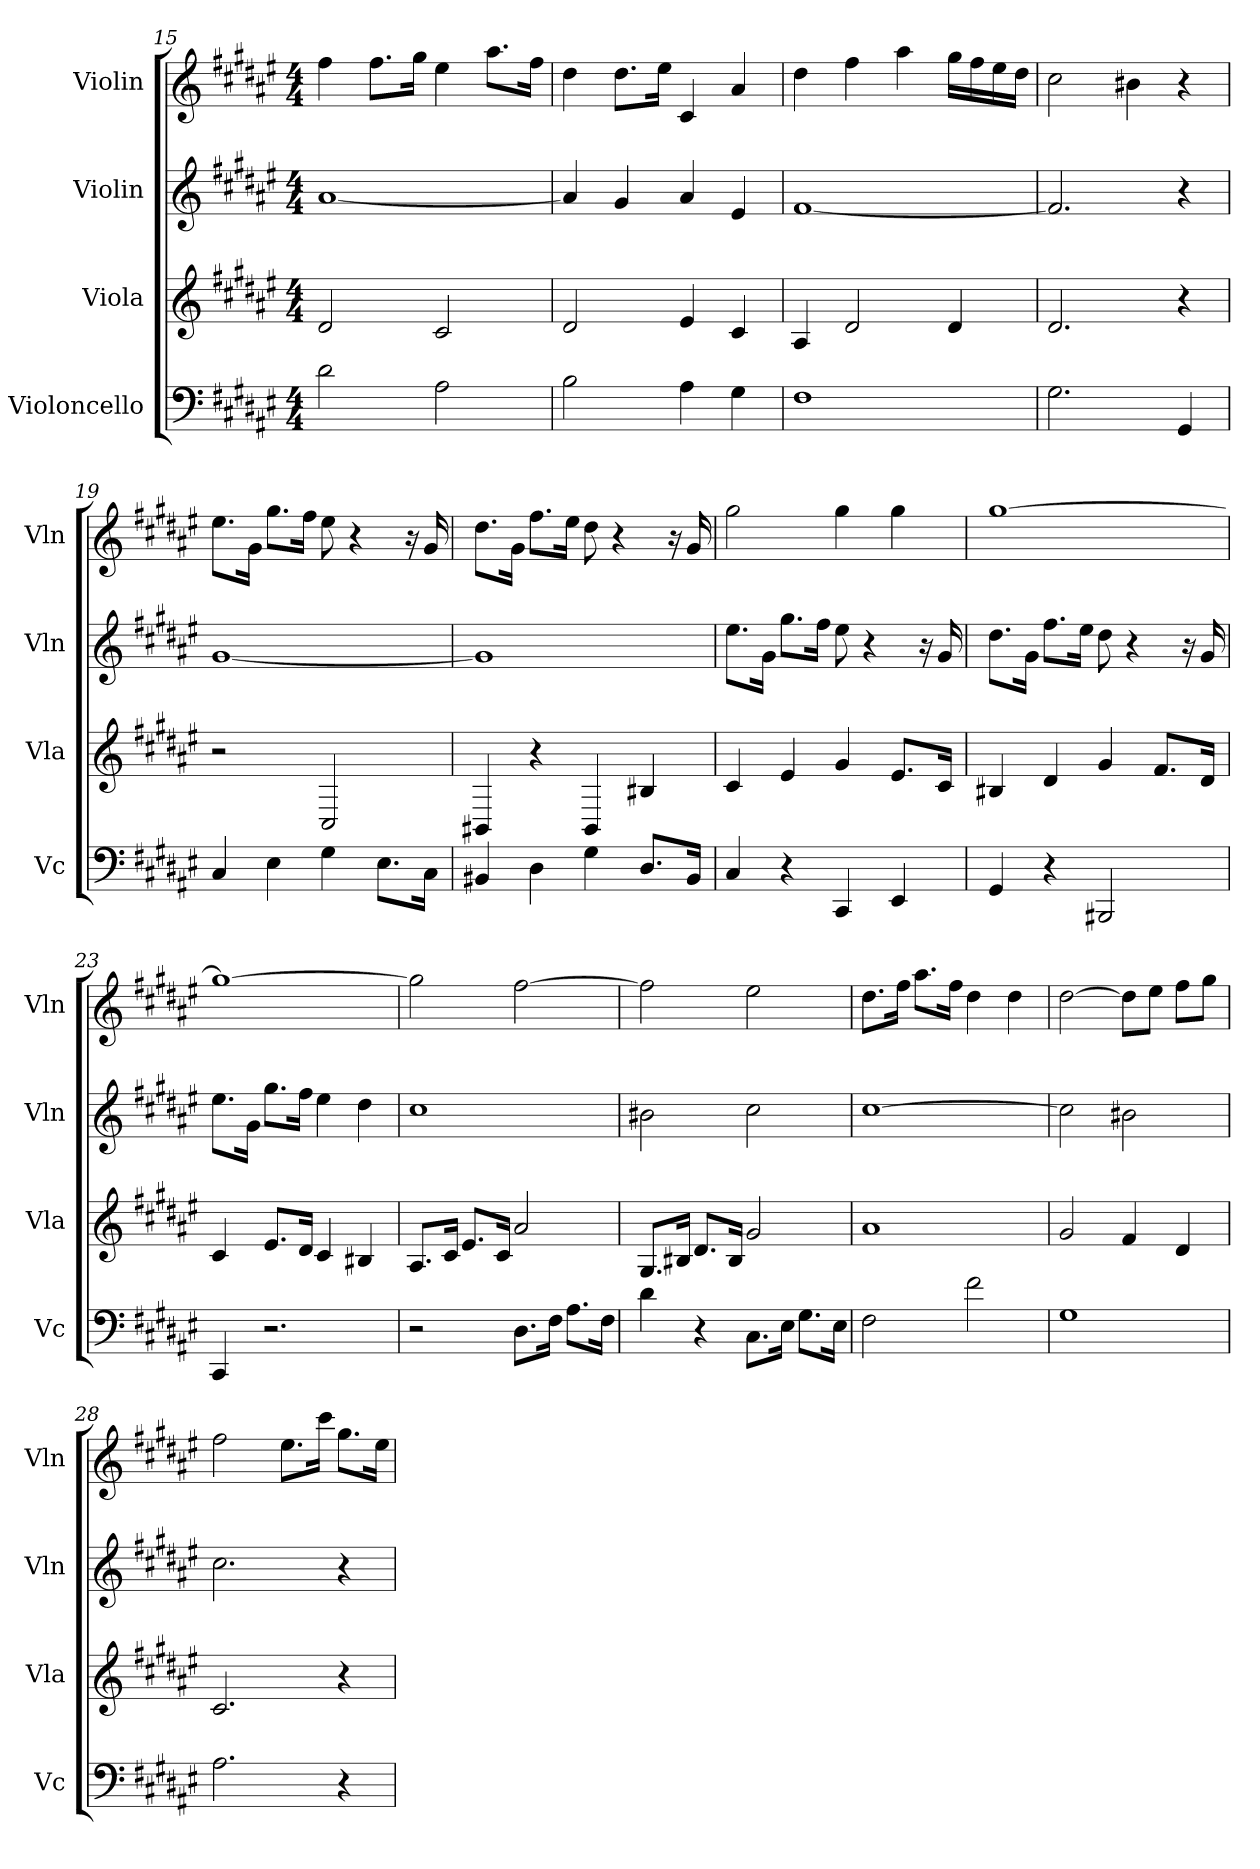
**kern	**kern	**kern	**kern
*part4	*part3	*part2	*part1
*staff4	*staff3	*staff2	*staff1
*I"Violoncello	*I"Viola	*I"Violin	*I"Violin
*I'Vc	*I'Vla	*I'Vln	*I'Vln
*clefF4	*clefG2	*clefG2	*clefG2
*k[f#c#g#d#a#e#]	*k[f#c#g#d#a#e#]	*k[f#c#g#d#a#e#]	*k[f#c#g#d#a#e#]
*M4/4	*M4/4	*M4/4	*M4/4
=15	=15	=15	=15
2d#\	2d#/	[1a#	4ff#\
.	.	.	8.ff#\L
.	.	.	16gg#\Jk
2A#\	2c#/	.	4ee#\
.	.	.	8.aa#\L
.	.	.	16ff#\Jk
!!LO:PB:g=z
=16	=16	=16	=16
2B\	2d#/	4a#/]	4dd#\
.	.	4g#/	8.dd#\L
.	.	.	16ee#\Jk
4A#\	4e#/	4a#/	4c#/
4G#\	4c#/	4e#/	4a#/
=17	=17	=17	=17
1F#	4A#/	[1f#	4dd#\
.	2d#/	.	4ff#\
.	.	.	4aa#\
.	4d#/	.	16gg#\LL
.	.	.	16ff#\
.	.	.	16ee#\
.	.	.	16dd#\JJ
=18	=18	=18	=18
2.G#\	2.d#/	2.f#/]	2cc#\
.	.	.	4b#X\
4GG#/	4r	4r	4r
=19	=19	=19	=19
4C#/	2r	[1g#	8.ee#\L
.	.	.	16g#\Jk
4E#\	.	.	8.gg#\L
.	.	.	16ff#\Jk
4G#\	2C#/	.	8ee#\
.	.	.	4r
8.E#\L	.	.	.
.	.	.	16r
16C#\Jk	.	.	16g#/
=20	=20	=20	=20
4BB#X/	4BB#X/	1g#]	8.dd#\L
.	.	.	16g#\Jk
4D#\	4r	.	8.ff#\L
.	.	.	16ee#\Jk
4G#\	4BB#/	.	8dd#\
.	.	.	4r
8.D#/L	4B#X/	.	.
.	.	.	16r
16BB#/Jk	.	.	16g#/
!!LO:LB:g=z
=21	=21	=21	=21
4C#/	4c#/	8.ee#\L	2gg#\
.	.	16g#\Jk	.
4r	4e#/	8.gg#\L	.
.	.	16ff#\Jk	.
4CC#/	4g#/	8ee#\	4gg#\
.	.	4r	.
4EE#/	8.e#/L	.	4gg#\
.	.	16r	.
.	16c#/Jk	16g#/	.
=22	=22	=22	=22
4GG#/	4B#X/	8.dd#\L	[1gg#
.	.	16g#\Jk	.
4r	4d#/	8.ff#\L	.
.	.	16ee#\Jk	.
2BBB#X/	4g#/	8dd#\	.
.	.	4r	.
.	8.f#/L	.	.
.	.	16r	.
.	16d#/Jk	16g#/	.
=23	=23	=23	=23
4CC#/	4c#/	8.ee#\L	1gg#_
.	.	16g#\Jk	.
2.r	8.e#/L	8.gg#\L	.
.	16d#/Jk	16ff#\Jk	.
.	4c#/	4ee#\	.
.	4B#X/	4dd#\	.
=24	=24	=24	=24
2r	8.A#/L	1cc#	2gg#\]
.	16c#/Jk	.	.
.	8.e#/L	.	.
.	16c#/Jk	.	.
8.D#\L	2a#/	.	[2ff#\
16F#\Jk	.	.	.
8.A#\L	.	.	.
16F#\Jk	.	.	.
!!LO:LB:g=z
=25	=25	=25	=25
4d#\	8.G#/L	2b#X\	2ff#\]
.	16B#X/Jk	.	.
4r	8.d#/L	.	.
.	16B#/Jk	.	.
8.C#\L	2g#/	2cc#\	2ee#\
16E#\Jk	.	.	.
8.G#\L	.	.	.
16E#\Jk	.	.	.
=26	=26	=26	=26
2F#\	1a#	[1cc#	8.dd#\L
.	.	.	16ff#\Jk
.	.	.	8.aa#\L
.	.	.	16ff#\Jk
2f#\	.	.	4dd#\
.	.	.	4dd#\
=27	=27	=27	=27
1G#	2g#/	2cc#\]	[2dd#\
.	4f#/	2b#X\	8dd#\L]
.	.	.	8ee#\J
.	4d#/	.	8ff#\L
.	.	.	8gg#\J
=28	=28	=28	=28
2.A#\	2.c#/	2.cc#\	2ff#\
.	.	.	8.ee#\L
.	.	.	16ccc#\Jk
4r	4r	4r	8.gg#\L
.	.	.	16ee#\Jk
=	=	=	=
*-	*-	*-	*-
